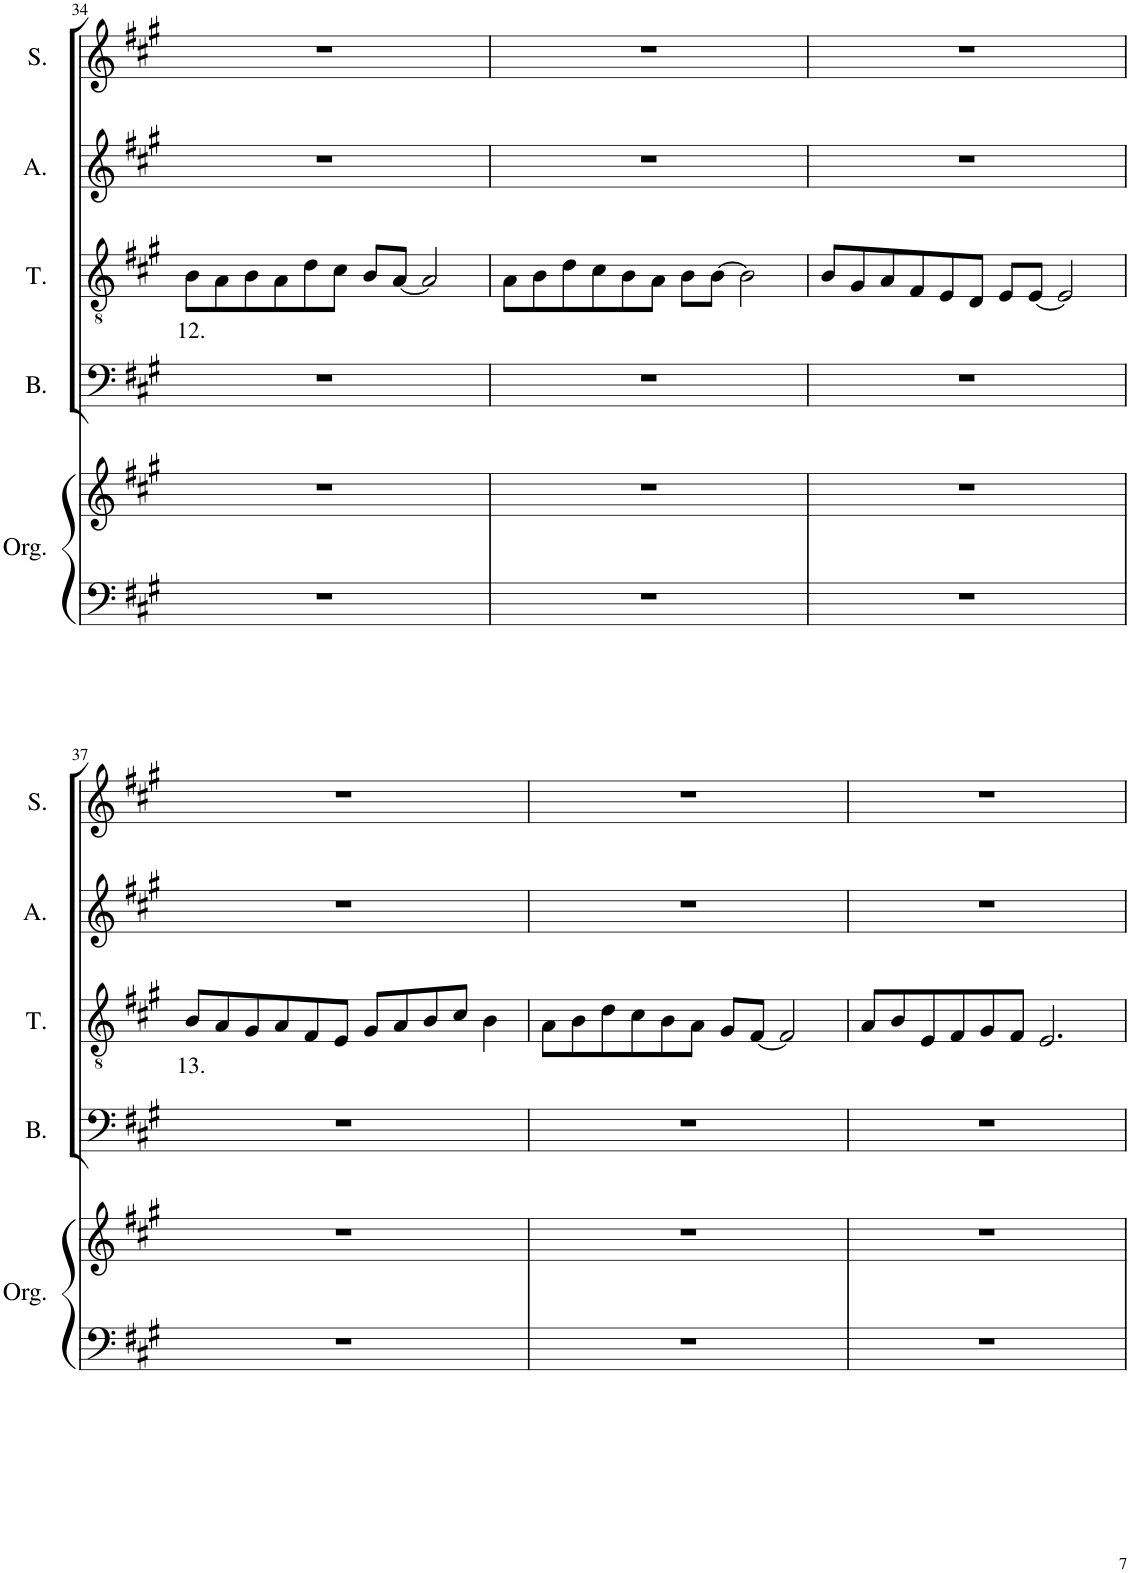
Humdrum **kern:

**kern	**kern	**kern	**kern	**text	**kern	**kern
*part5	*part5	*part4	*part3	*part3	*part2	*part1
*staff6	*staff5	*staff4	*staff3	*staff3	*staff2	*staff1
*I"Organ	*	*I"Bass	*I"Tenor	*	*I"Alto	*I"Soprano
*I'Org.	*	*I'B.	*I'T.	*	*I'A.	*I'S.
!!LO:PB:g=z
*clefF4	*clefG2	*clefF4	*clefGv2	*	*clefG2	*clefG2
*k[f#c#g#]	*k[f#c#g#]	*k[f#c#g#]	*k[f#c#g#]	*	*k[f#c#g#]	*k[f#c#g#]
*M6/4	*M6/4	*M6/4	*M6/4	*	*M6/4	*M6/4
=34	=34	=34	=34	=34	=34	=34
!	!	!	!	!LO:LY:b	!	!
1.r	1.r	1.r	8B\L	12.	1.r	1.r
.	.	.	8A\	.	.	.
.	.	.	8B\	.	.	.
.	.	.	8A\	.	.	.
.	.	.	8d\	.	.	.
.	.	.	8c#\J	.	.	.
.	.	.	8B/L	.	.	.
.	.	.	[8A/J	.	.	.
.	.	.	2A/]	.	.	.
=35	=35	=35	=35	=35	=35	=35
1.r	1.r	1.r	8A\L	.	1.r	1.r
.	.	.	8B\	.	.	.
.	.	.	8d\	.	.	.
.	.	.	8c#\	.	.	.
.	.	.	8B\	.	.	.
.	.	.	8A\J	.	.	.
.	.	.	8B\L	.	.	.
.	.	.	[8B\J	.	.	.
.	.	.	2B\]	.	.	.
=36	=36	=36	=36	=36	=36	=36
1.r	1.r	1.r	8B/L	.	1.r	1.r
.	.	.	8G#/	.	.	.
.	.	.	8A/	.	.	.
.	.	.	8F#/	.	.	.
.	.	.	8E/	.	.	.
.	.	.	8D/J	.	.	.
.	.	.	8E/L	.	.	.
.	.	.	[8E/J	.	.	.
.	.	.	2E/]	.	.	.
!!LO:LB:g=z
=37	=37	=37	=37	=37	=37	=37
!	!	!	!	!LO:LY:b	!	!
1.r	1.r	1.r	8B/L	13.	1.r	1.r
.	.	.	8A/	.	.	.
.	.	.	8G#/	.	.	.
.	.	.	8A/	.	.	.
.	.	.	8F#/	.	.	.
.	.	.	8E/J	.	.	.
.	.	.	8G#/L	.	.	.
.	.	.	8A/	.	.	.
.	.	.	8B/	.	.	.
.	.	.	8c#/J	.	.	.
.	.	.	4B\	.	.	.
=38	=38	=38	=38	=38	=38	=38
1.r	1.r	1.r	8A\L	.	1.r	1.r
.	.	.	8B\	.	.	.
.	.	.	8d\	.	.	.
.	.	.	8c#\	.	.	.
.	.	.	8B\	.	.	.
.	.	.	8A\J	.	.	.
.	.	.	8G#/L	.	.	.
.	.	.	[8F#/J	.	.	.
.	.	.	2F#/]	.	.	.
=39	=39	=39	=39	=39	=39	=39
1.r	1.r	1.r	8A/L	.	1.r	1.r
.	.	.	8B/	.	.	.
.	.	.	8E/	.	.	.
.	.	.	8F#/	.	.	.
.	.	.	8G#/	.	.	.
.	.	.	8F#/J	.	.	.
.	.	.	2.E/	.	.	.
=	=	=	=	=	=	=
*-	*-	*-	*-	*-	*-	*-
